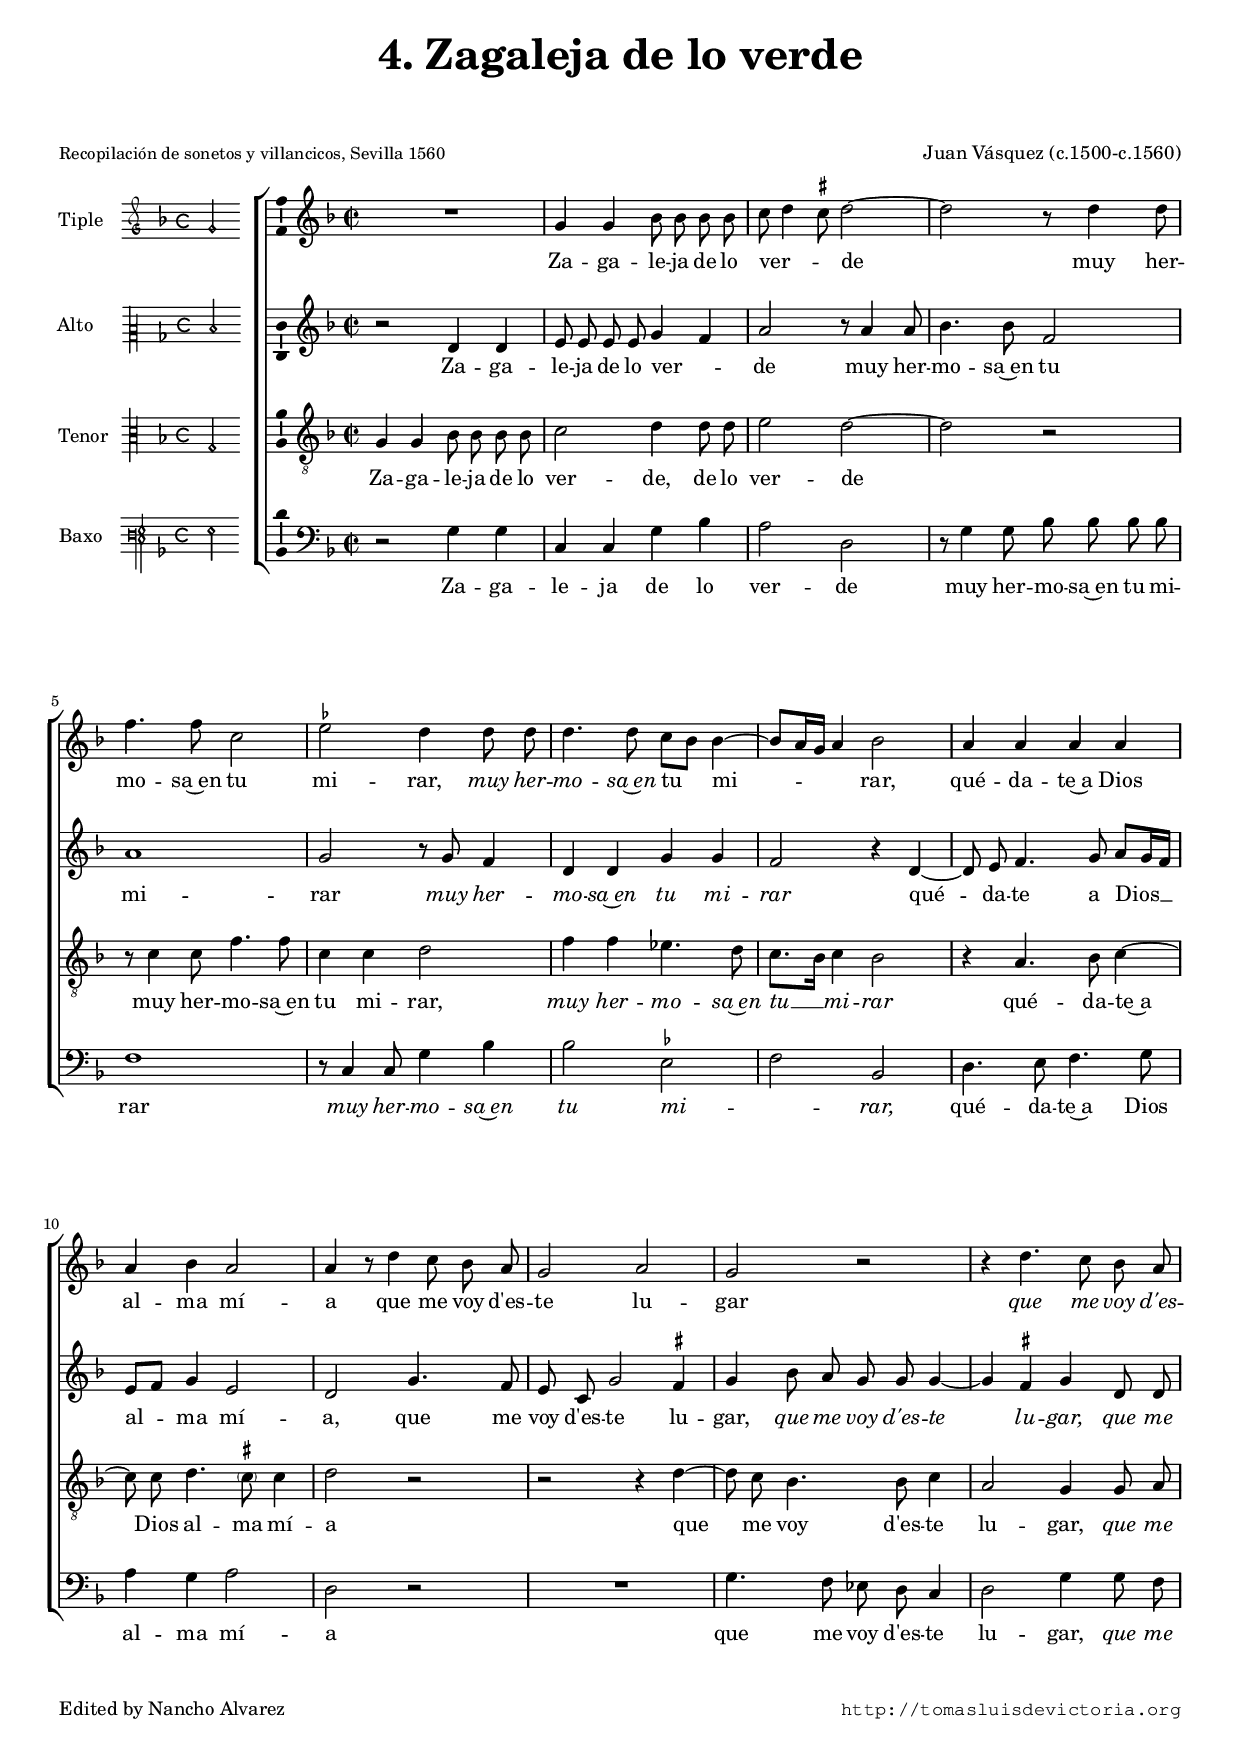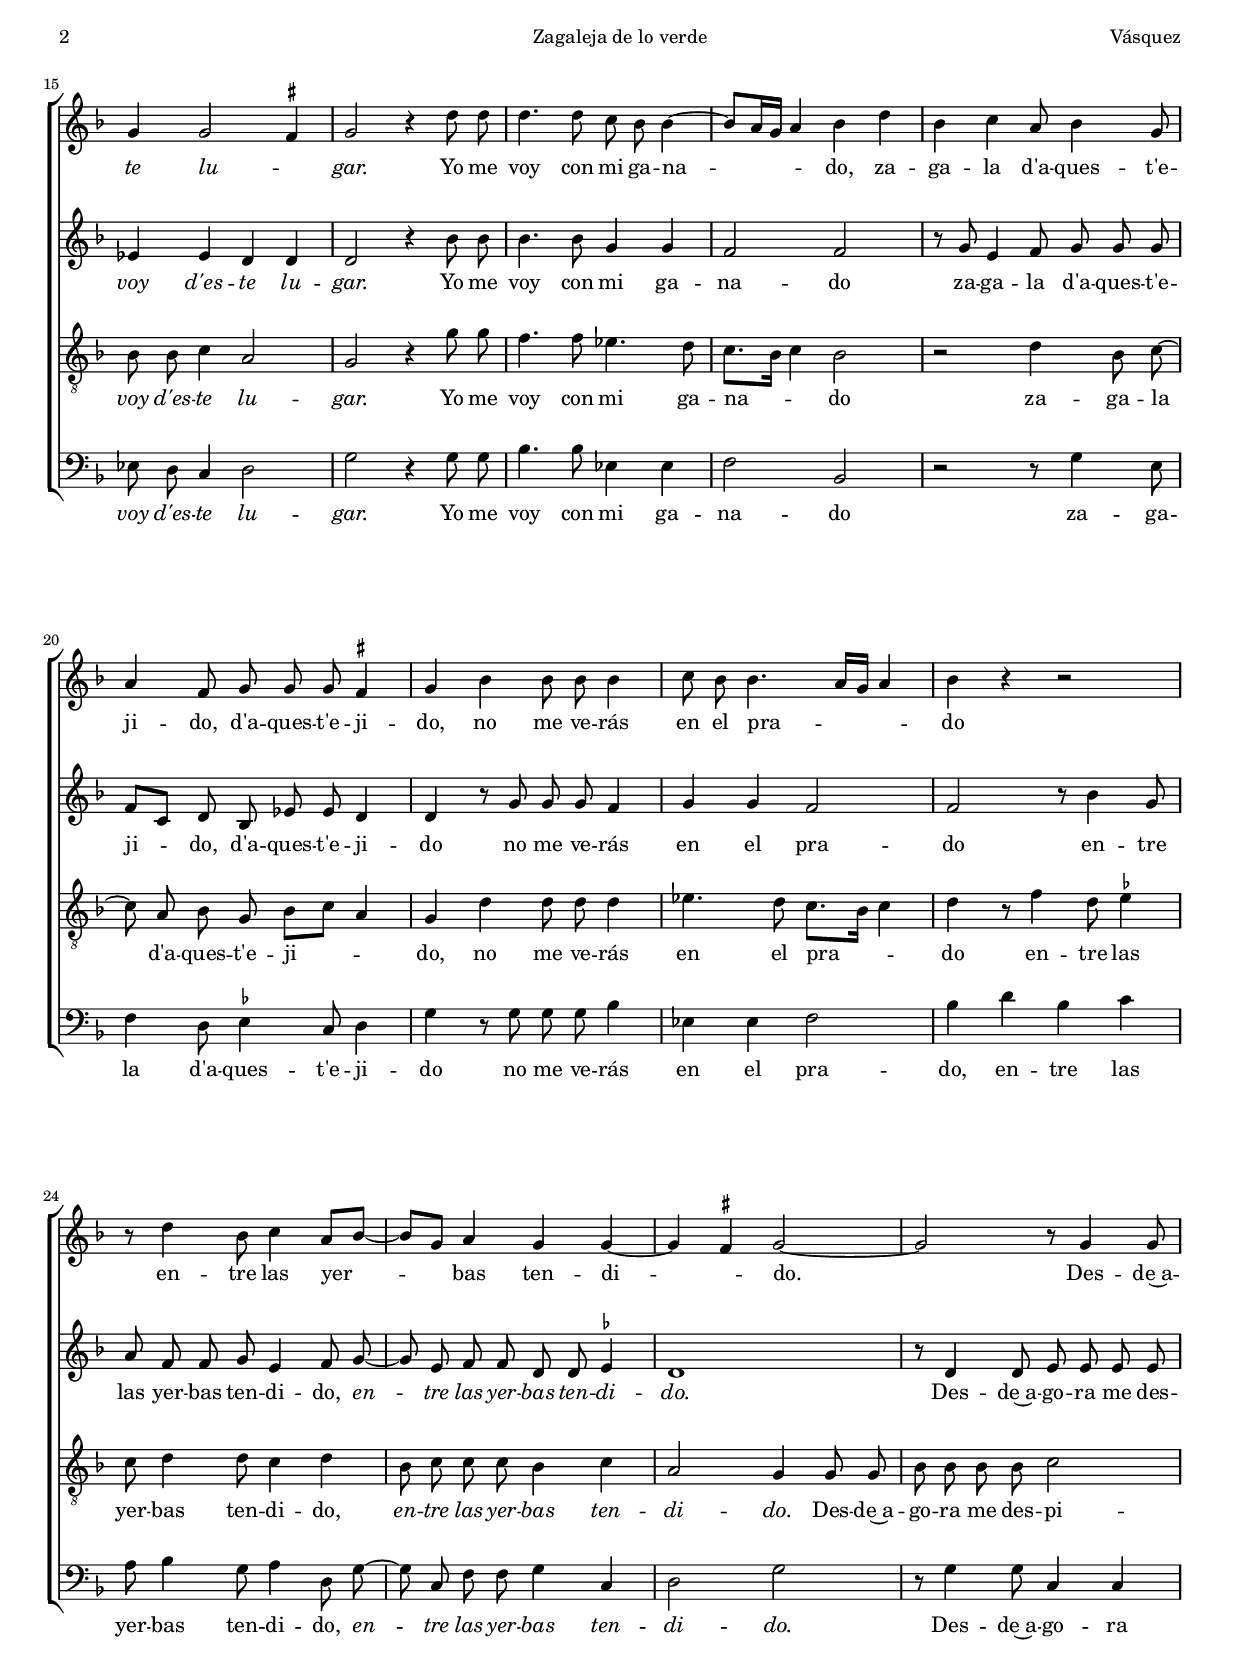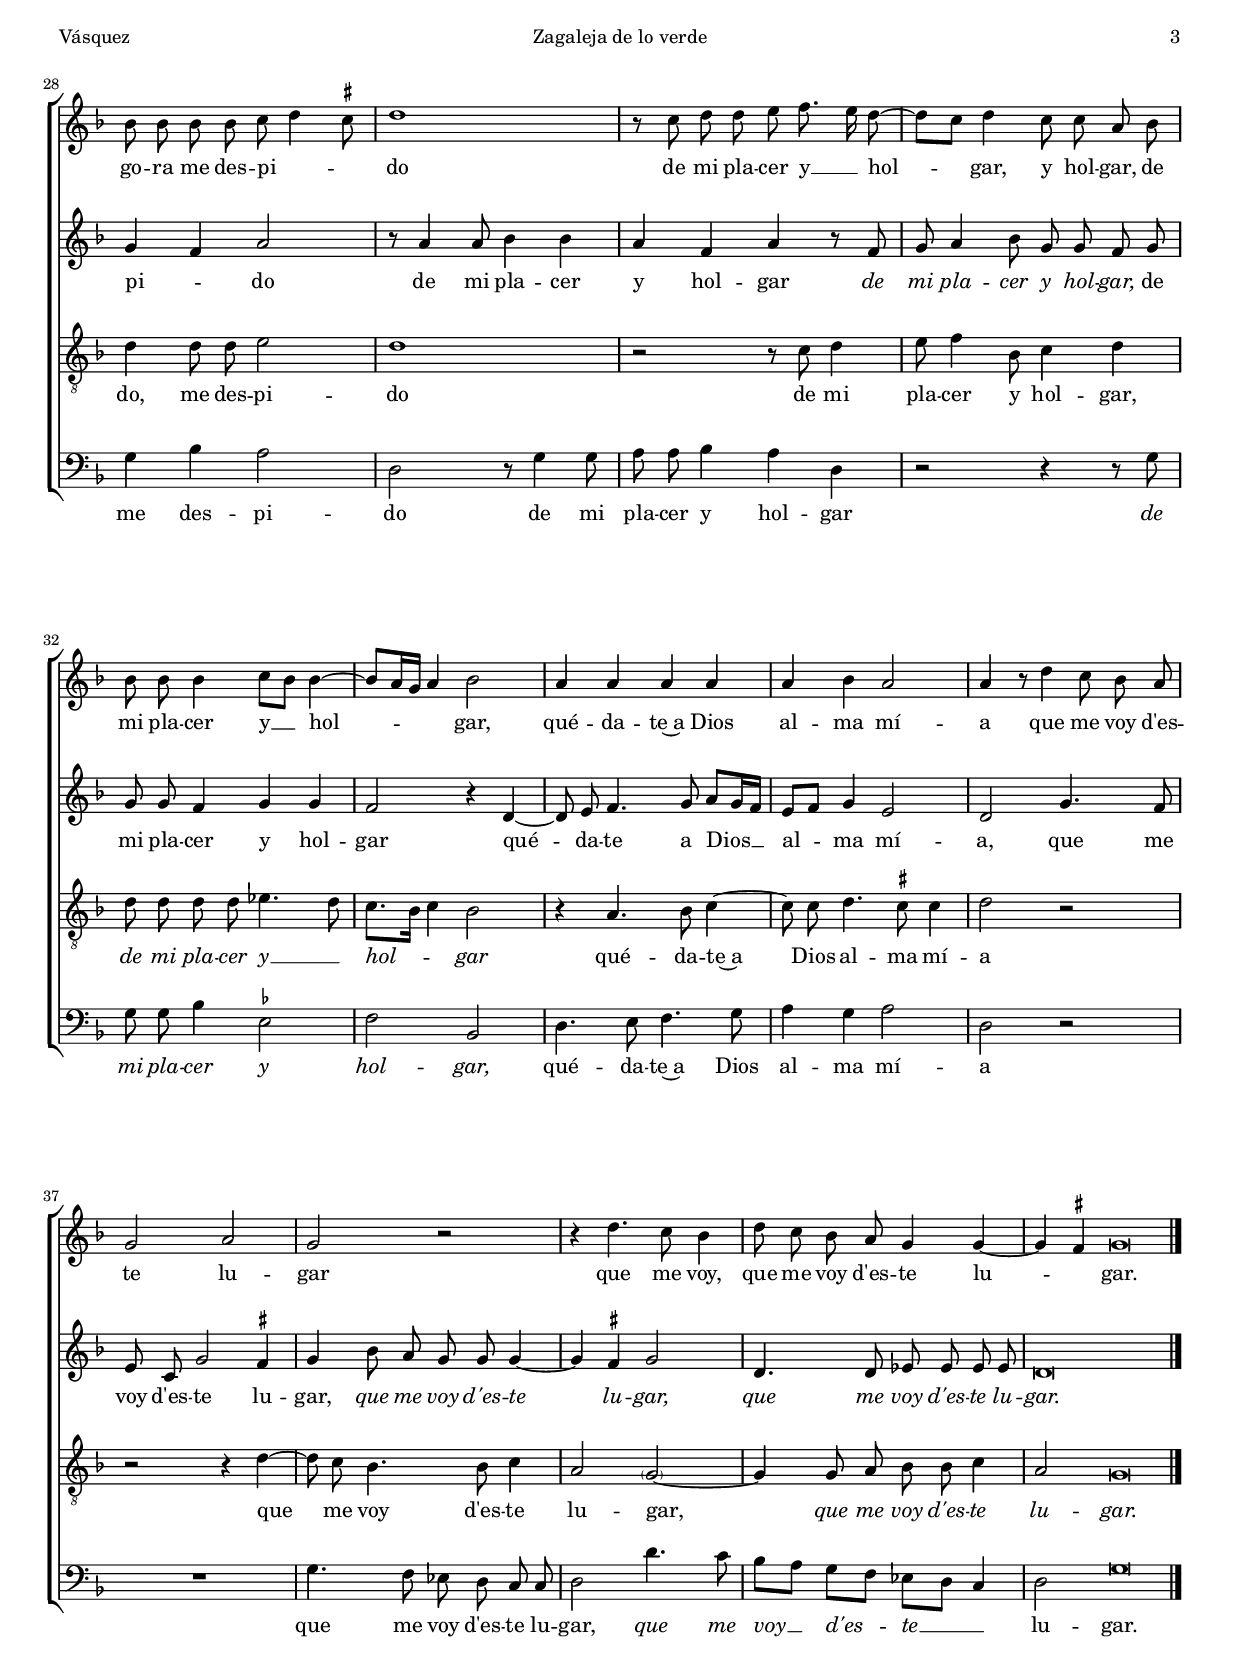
\version "2.18.0"

#(set-default-paper-size "a4")
#(set-global-staff-size 16.5)
#(ly:set-option 'point-and-click #f)
%mobile -s15.5 -i3.4

italicas=\override LyricText.font-shape = #'italic
rectas=\override LyricText.font-shape = #'upright
ss=\once \set suggestAccidentals = ##t
incipitwidth = 20
mtempo={\tempo 4 = 90}
mtempob={\tempo 4 = 45}

htitle="Zagaleja de lo verde"
hcomposer="Vásquez"

\header {
	title=\markup{\fontsize #3 "4. Zagaleja de lo verde"}
	%subtitle=\markup{""}
	subsubtitle=\markup{\null \vspace #2 }
        composer = \markup{"Juan Vásquez (c.1500-c.1560)"}
        pdfauthor=\composer
        %opus="(-)"
	poet=\markup{\smaller "Recopilación de sonetos y villancicos, Sevilla 1560"} 
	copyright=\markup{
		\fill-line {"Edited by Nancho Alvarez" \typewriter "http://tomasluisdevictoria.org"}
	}
%	tagline=""
}

global={\key f \major \time 2/2 \skip 1*41 
        \bar "|."
}


cantus=\relative c''{
	R1
	g4 g bes8 bes bes bes
	c8 d4 \ss cis8 d2 ~
	d r8 d4 d8
	f4. f8 c2
	\ss ees2 d4 d8 d
	d4. d8 c8[ bes] bes4 ~
	bes8[ a16 g] a4 bes2
	a4 a a a
	a bes a2
	a4 r8 d4 c8 bes a
	g2 a
	g r
	r4 d'4. c8 bes a
	g4 g2 \ss fis4
	g2 r4 d'8 d
	d4. d8 c8 bes bes4 ~
	bes8[ a16 g] a4 bes4 d
	bes c a8 bes4 g8
	a4 f8 g g g \ss fis4
	g4 bes bes8 bes bes4
	c8 bes bes4. a16[ g] a4
	bes4 r r2
	r8 d4 bes8 c4 a8[ bes] ~
	bes8[ g] a4 g g ~
	g \ss fis g2 ~
	g2 r8 g4 g8
	bes bes bes bes c8 d4 \ss cis8
	d1
	r8 c d d e8 f8. e16 d8 ~ % \ss cis
	d8[ c] d4 c8 c a bes
	bes bes bes4
	%desde aqui se repite
	c8[ bes] bes4 ~
	bes8[ a16 g] a4 bes2
	a4 a a4 a
	a bes a2
	a4 r8 d4 c8 bes a
	g2 a2
	g r
	r4 d'4. c8 bes4
	d8 c bes a g4 g ~
	g \ss fis \mtempob g\breve*1/4
}

altus=\relative c'{
	r2 d4 d
	e8 e e e g4 f
	a2 r8 a4 a8
	bes4. bes8 f2
	a1
	g2 r8 g f4
	d4 d g g
	f2 r4 d  ~
	d8 e f4. g8 a8[ g16 f]
	e8[ f] g4 e2
	d2 g4. f8
	e8 c g'2 \ss fis4
	g4 bes8 a g g g4 ~
	g4 \ss fis g4 d8 d
	ees4 ees d d
	d2 r4 bes'8 bes
	bes4. bes8 g4 g
	f2 f
	r8 g e4 f8 g g g
	f[ c] d bes ees ees d4
	d4 r8 g g g f4
	g g f2
	f2 r8 bes4 g8
	a8 f f g e4 f8 g ~
	g e f f d d \ss ees4
	d1
	r8 d4 d8 e e e e
	g4 f a2
	r8 a4 a8 bes4 bes
	a4 f a r8 f
	g8 a4 bes8 g g f g
	g g f4 g4 g
	f2 r4 d ~
	d8 e f4. g8 a[ g16 f]
	e8[ f] g4 e2
	d g4. f8
	e8 c g'2 \ss fis4
	g4 bes8 a g g g4 ~
	g4 \ss fis g2
	d4. d8 ees8 ees ees ees
	d\breve*1/2	
}

tenor=\relative c'{
	g4 g bes8 bes bes bes
	c2 d4 d8 d
	e2 d2 ~
	d r
	r8 c4 c8 f4. f8
	c4 c d2
	f4 f ees4. d8
	c8.[ bes16] c4 bes2
	r4 a4. bes8 c4 ~
	c8 c d4. \ss \parenthesize cis8 cis4 % primera vez d8
	d2 r
	r2 r4 d ~
	d8 c bes4. bes8 c4
	a2 g4 g8 a
	bes bes c4 a2
	g2 r4 g'8 g
	f4. f8 ees4. d8
	c8.[ bes16] c4 bes2
	r2 d4 bes8 c ~
	c8 a bes g bes[ c] a4
	g4 d' d8 d d4
	ees4. d8 c8.[ bes16] c4
	d4 r8 f4 d8 \ss ees4
	c8 d4 d8 c4 d
	bes8 c c c bes4 c
	a2 g4 g8 g
	bes8 bes bes bes c2
	d4 d8 d e2
	d1
	r2 r8 c d4
	e8 f4 bes,8 c4 d
	d8 d d d ees4. d8
	c8.[ bes16] c4 bes2
	r4 a4. bes8 c4 ~
	c8 c8 d4. \ss cis8 cis4
	d2 r2
	r2 r4 d4 ~
	d8 c8 bes4. bes8 c4
	a2 \parenthesize g ~ % semibreve en el original
	g4 g8 a bes8 bes c4
	a2 g\breve*1/4
}

bassus=\relative c'{
	r2 g4 g
	c, c g' bes
	a2 d,
	r8 g4 g8 bes bes bes bes
	f1
	r8 c4 c8 g'4 bes
	bes2 \ss ees,
	f bes,
	d4. e8 f4. g8
	a4 g a2
	d, r
	R1
	g4. f8 ees d c4
	d2 g4 g8 f
	ees d c4 d2
	g2 r4 g8 g
	bes4. bes8 ees,4 ees
	f2 bes,
	r2 r8 g'4 e8
	f4 d8 \ss ees4 c8 d4
	g4 r8 g g g bes4
	ees,4 ees f2
	bes4 d bes c
	a8 bes4 g8 a4 d,8 g ~
	g c, f f g4 c,
	d2 g
	r8 g4 g8 c,4 c
	g'4 bes a2
	d, r8 g4 g8
	a8 a bes4 a d,
	r2 r4 r8 g
	g g bes4 \ss ees,2
	f bes,
	d4. e8 f4. g8
	a4 g a2
	d, r
	R1
	g4. f8 ees d c c
	d2 d'4. c8
	bes[ a] g[ f] ees[ d] c4
	d2 g\breve*1/4
}

textocantus=\lyricmode{
Za -- ga -- le -- ja de lo ver -- _ _ de
muy her -- mo -- sa~en tu mi -- rar,
\italicas
muy her -- mo -- sa~en \rectas tu mi -- _ rar,
qué -- da -- te~a Dios al -- ma mí -- a
que me voy d'es -- te lu -- gar
\italicas
que me voy d'es -- te lu -- _ gar.
\rectas
Yo me voy con mi ga -- na -- _ do,
za -- ga -- la d'a -- ques -- t'e -- ji -- do, % exido
d'a -- ques -- t'e -- ji -- do,
no me ve -- rás en el pra -- _ _ do
en -- tre las yer -- bas % yervas
ten -- di -- _ do.
Des -- de~a -- go -- ra me des -- pi -- _ _ do
de mi pla -- cer y __ _ hol -- gar,
y hol -- gar,
de mi pla -- cer y __ hol -- _ gar,
qué -- da -- te~a Dios al -- ma mí -- a
que me voy d'es -- te lu -- gar
que me voy,
que me voy d'es -- te lu -- _ gar.
}

textoaltus=\lyricmode{
Za -- ga -- le -- ja de lo ver -- _ de
muy her -- mo -- sa~en tu mi -- rar
\italicas
muy her -- mo -- sa~en tu mi -- rar
\rectas
qué -- da -- te a Dios __ al -- ma mí -- a,
que me voy d'es -- te lu -- gar,
\italicas
que me voy d'es -- te lu -- gar,
que me voy d'es -- te lu -- gar.
\rectas
Yo me voy con mi ga -- na -- do
za -- ga -- la d'a -- ques -- t'e -- ji -- do,
d'a -- ques -- t'e -- ji -- do
no me ve -- rás en el pra -- do
en -- tre las yer -- bas ten -- di -- do,
\italicas
en -- tre las yer -- bas ten -- di -- do.
\rectas
Des -- de~a -- go -- ra me des -- pi -- _ do
de mi pla -- cer y hol -- gar
\italicas
de mi pla -- cer y hol -- gar,
\rectas
de mi pla -- cer y hol -- gar
qué -- da -- te a Dios __ al -- ma mí -- a,
que me voy d'es -- te lu -- gar,
\italicas
que me voy d'es -- te lu -- gar,
que me voy d'es -- te lu -- gar.
}

textotenor=\lyricmode{
Za -- ga -- le -- ja de lo ver -- de,
de lo ver -- de
muy her -- mo -- sa~en tu mi -- rar,
\italicas
muy her -- mo -- sa~en tu __ mi -- rar
\rectas
qué -- da -- te~a Dios al -- ma mí -- a % quedai
que me voy d'es -- te lu -- gar,
\italicas
que me voy d'es -- te lu -- gar.
\rectas
Yo me voy con mi ga -- na -- _ do
za -- ga -- la d'a -- ques -- t'e -- ji -- _ do,
no me ve -- rás en el pra -- _ do
en -- tre las yer -- bas ten -- di -- do,
\italicas
en -- tre las yer -- bas ten -- di -- do.
\rectas
Des -- de~a -- go -- ra me des -- pi -- do,
me des -- pi -- do
de mi pla -- cer y hol -- gar,
\italicas
de mi pla -- cer y __ _ hol -- _ gar
\rectas
qué -- da -- te~a Dios al -- ma mí -- a
que me voy d'es -- te lu -- gar,
\italicas
que me voy d'es -- te lu -- gar.
}

textobassus=\lyricmode{
Za -- ga -- le -- ja de lo ver -- de
muy her -- mo -- sa~en tu mi -- rar
\italicas
muy her -- mo -- sa~en tu mi -- _ rar,
\rectas
qué -- da -- te~a Dios al -- ma mí -- a
que me voy d'es -- te lu -- gar,
\italicas
que me voy d'es -- te lu -- gar.
\rectas
Yo me voy con mi ga -- na -- do
za -- ga -- la d'a -- ques -- t'e -- ji -- do
no me ve -- rás en el pra -- do,
en -- tre las yer -- bas ten -- di -- do,
\italicas
en -- tre las yer -- bas ten -- di -- do.
\rectas
Des -- de~a -- go -- ra me des -- pi -- do
de mi pla -- cer y hol -- gar
\italicas
de mi pla -- cer y hol -- gar,
\rectas
qué -- da -- te~a Dios al -- ma mí -- a
que me voy d'es -- te lu -- gar,
\italicas
que me voy __ d'es -- te __ _
\rectas
lu -- gar.
}


incipitcantus=\markup{
	\score{
		{ 
		\set Staff.instrumentName="Tiple   "
		\override NoteHead.style = #'neomensural
		\override Staff.TimeSignature.style = #'neomensural
		\cadenzaOn 
		\clef "petrucci-g"
		\key f \major
		\time 4/4
		g'2
		} 

	\layout { line-width=\incipitwidth indent = 0 }
	}
}

incipitaltus=\markup{
	\score{
		{ 
		\set Staff.instrumentName="Alto     "
		\override NoteHead.style = #'neomensural 
		\override Staff.TimeSignature.style = #'neomensural
		\cadenzaOn 
		\clef "petrucci-c2"
		\key f \major
		\time 4/4
                d'2
		} 
	\layout { line-width=\incipitwidth indent = 0 }
	}
}


incipittenor=\markup{
	\score{
		{ 
		\set Staff.instrumentName="Tenor  "
		\override NoteHead.style = #'neomensural 
		\override Staff.TimeSignature.style = #'neomensural
		\cadenzaOn 
		\clef "petrucci-c3"
		\key f \major
		\time 4/4
                g2
		} 
	\layout { line-width=\incipitwidth indent=0 }
	}
}

incipitbassus=\markup{
	\score{
		{ 
		\set Staff.instrumentName="Baxo   "
		\override NoteHead.style = #'neomensural
		\override Staff.TimeSignature.style = #'neomensural
		\cadenzaOn 
		\clef "petrucci-f3"
		\key f \major
		\time 4/4
                g2
		} 
	\layout { line-width=\incipitwidth indent = 0 }
	}
}

%\layout {
%       \context {\Voice
%               \remove Ligature_bracket_engraver
%               \consists Mensural_ligature_engraver
%       }
%       line-width=\incipitwidth
%       indent = 0
%}

\score {\transpose c' c'{
\new ChoirStaff<<

	\new Staff <<\global
	\new Voice="v1" {
		\set Staff.instrumentName=\incipitcantus
		\clef "treble"
		\cantus }
	\new Lyrics \lyricsto "v1" {\textocantus }
	>>

	\new Staff <<\global
	\new Voice="v2" {
		\set Staff.instrumentName=\incipitaltus
		\clef "treble"
		\altus }
	\new Lyrics \lyricsto "v2" {\textoaltus }
	>>
	
	\new Staff <<\global
	\new Voice="v3" {
		\set Staff.instrumentName=\incipittenor
		\clef "G_8"
		\tenor }
	\new Lyrics \lyricsto "v3" {\textotenor }
	>>

	\new Staff <<\global
	\new Voice="v4" {
		\set Staff.instrumentName=\incipitbassus
		\clef "bass"
		\bassus }
	\new Lyrics \lyricsto "v4" {\textobassus }
	>>
	
>>

	} % transpose

\layout{ 
	\context {\Lyrics 
		\override VerticalAxisGroup.staff-affinity = #UP
		\override VerticalAxisGroup.nonstaff-relatedstaff-spacing =
			#'((basic-distance . 0) (minimum-distance . 0) (padding . .6))
		\override LyricText.font-size = #1.2
		\override LyricHyphen.minimum-distance = #0.5
	}
	\context {\Score 
		tempoHideNote = ##t
		\override BarNumber.padding = #2 
	}
	\context {\Voice 
		%melismaBusyProperties = #'()
		autoBeaming = ##f
	}
	\context {\Staff 
                %\RemoveEmptyStaves
                %\override VerticalAxisGroup.remove-first = ##t
		\override VerticalAxisGroup.staff-staff-spacing =
			#'((basic-distance . 11) (minimum-distance . 0) (padding . 1))
		\consists Ambitus_engraver 
		\override LigatureBracket.padding = #1
	}
}

%\midi { \mtempo }

}


\paper{
	evenHeaderMarkup=\markup  \fill-line { \fromproperty #'page:page-number-string \htitle \hcomposer }
	oddHeaderMarkup= \markup  \fill-line { \on-the-fly #not-first-page \hcomposer \on-the-fly #not-first-page \htitle \on-the-fly #not-first-page \fromproperty #'page:page-number-string }
	%system-count=20
	%page-count = 8
	%systems-per-page = 3
	ragged-last-bottom = ##f
	indent=3.5\cm
	system-system-spacing =
	#'((basic-distance . 20) (minimum-distance . 0) (padding . 5))
	top-system-spacing = % header
	#'((basic-distance . 9) (minimum-distance . 0) (padding . 0))
	last-bottom-spacing = % footer
	#'((basic-distance . 13) (minimum-distance . 0) (padding . 0))
	markup-system-spacing.padding = #1.5
}
